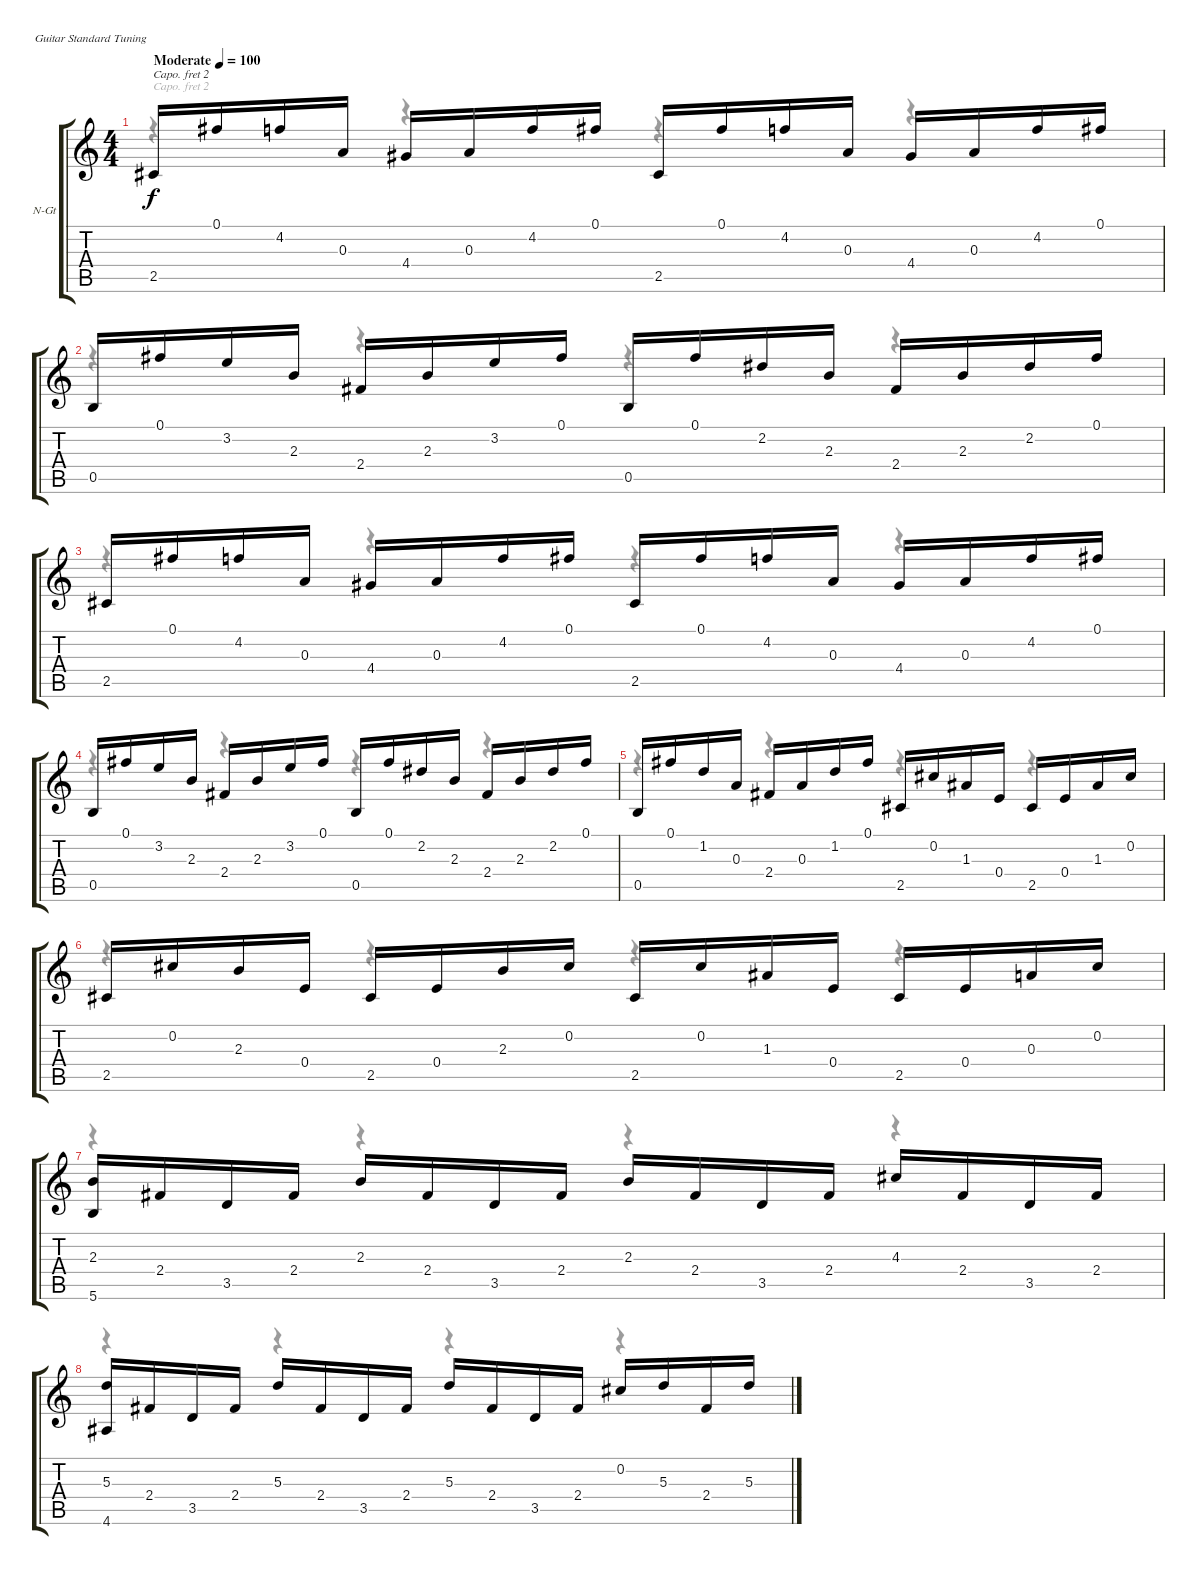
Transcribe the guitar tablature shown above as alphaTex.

\bracketExtendMode groupsimilarinstruments
\firstSystemTrackNameOrientation horizontal
\otherSystemsTrackNameOrientation horizontal
\track ("Track 1" "N-Gt") {instrument acousticguitarnylon}
\staff {score tabs}
\capo 2
\tuning (E4 B3 G3 D3 A2 E2)
\voice
\ts (4 4)
\beaming (8 2 2 2 2)
\tempo (100 "Moderate")
\clef g2
\ks c
2.5.16{dy f instrument acousticguitarnylon} 0.1.16 4.2.16 0.3.16 4.4.16 0.3.16 4.2.16 0.1.16 2.5.16 0.1.16 4.2.16 0.3.16 4.4.16 0.3.16 4.2.16 0.1.16 |
0.5.16 0.1.16 3.2.16 2.3.16 2.4.16 2.3.16 3.2.16 0.1.16 0.5.16 0.1.16 2.2.16 2.3.16 2.4.16 2.3.16 2.2.16 0.1.16 |
2.5.16 0.1.16 4.2.16 0.3.16 4.4.16 0.3.16 4.2.16 0.1.16 2.5.16 0.1.16 4.2.16 0.3.16 4.4.16 0.3.16 4.2.16 0.1.16 |
0.5.16 0.1.16 3.2.16 2.3.16 2.4.16 2.3.16 3.2.16 0.1.16 0.5.16 0.1.16 2.2.16 2.3.16 2.4.16 2.3.16 2.2.16 0.1.16 |
0.5.16 0.1.16 1.2.16 0.3.16 2.4.16 0.3.16 1.2.16 0.1.16 2.5.16 0.2.16 1.3.16 0.4.16 2.5.16 0.4.16 1.3.16 0.2.16 |
2.5.16 0.2.16 2.3.16 0.4.16 2.5.16 0.4.16 2.3.16 0.2.16 2.5.16 0.2.16 1.3.16 0.4.16 2.5.16 0.4.16 0.3.16 0.2.16 |
(2.3 5.6).16 2.4.16 3.5.16 2.4.16 2.3.16 2.4.16 3.5.16 2.4.16 2.3.16 2.4.16 3.5.16 2.4.16 4.3.16 2.4.16 3.5.16 2.4.16 |
(5.3 4.6).16 2.4.16 3.5.16 2.4.16 5.3.16 2.4.16 3.5.16 2.4.16 5.3.16 2.4.16 3.5.16 2.4.16 0.2.16 5.3.16 2.4.16 5.3.16
\voice
\clef g2
\ottava regular
\simile none
\ks c
r.4{dy mf} r.4 r.4 r.4 |
r.4 r.4 r.4 r.4 |
r.4 r.4 r.4 r.4 |
r.4 r.4 r.4 r.4 |
r.4 r.4 r.4 r.4 |
r.4 r.4 r.4 r.4 |
r.4 r.4 r.4 r.4 |
r.4 r.4 r.4 r.4
